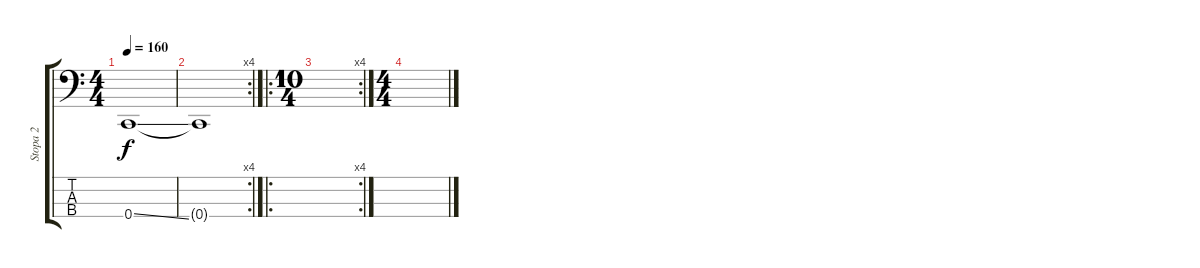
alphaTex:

\track ("Stopa 2" "Stopa 2") {instrument electricbassfinger}
\staff {score tabs}
\tuning (F2 C2 G1 C1) {hide}
\ts (4 4)
\tempo 160
\clef f4
\ks c
0.4{ss}.1{dy f} |
\rc 4
0.4{t}.1 |
\ro
\rc 4
\ts (10 4)
|
\ts (4 4)
